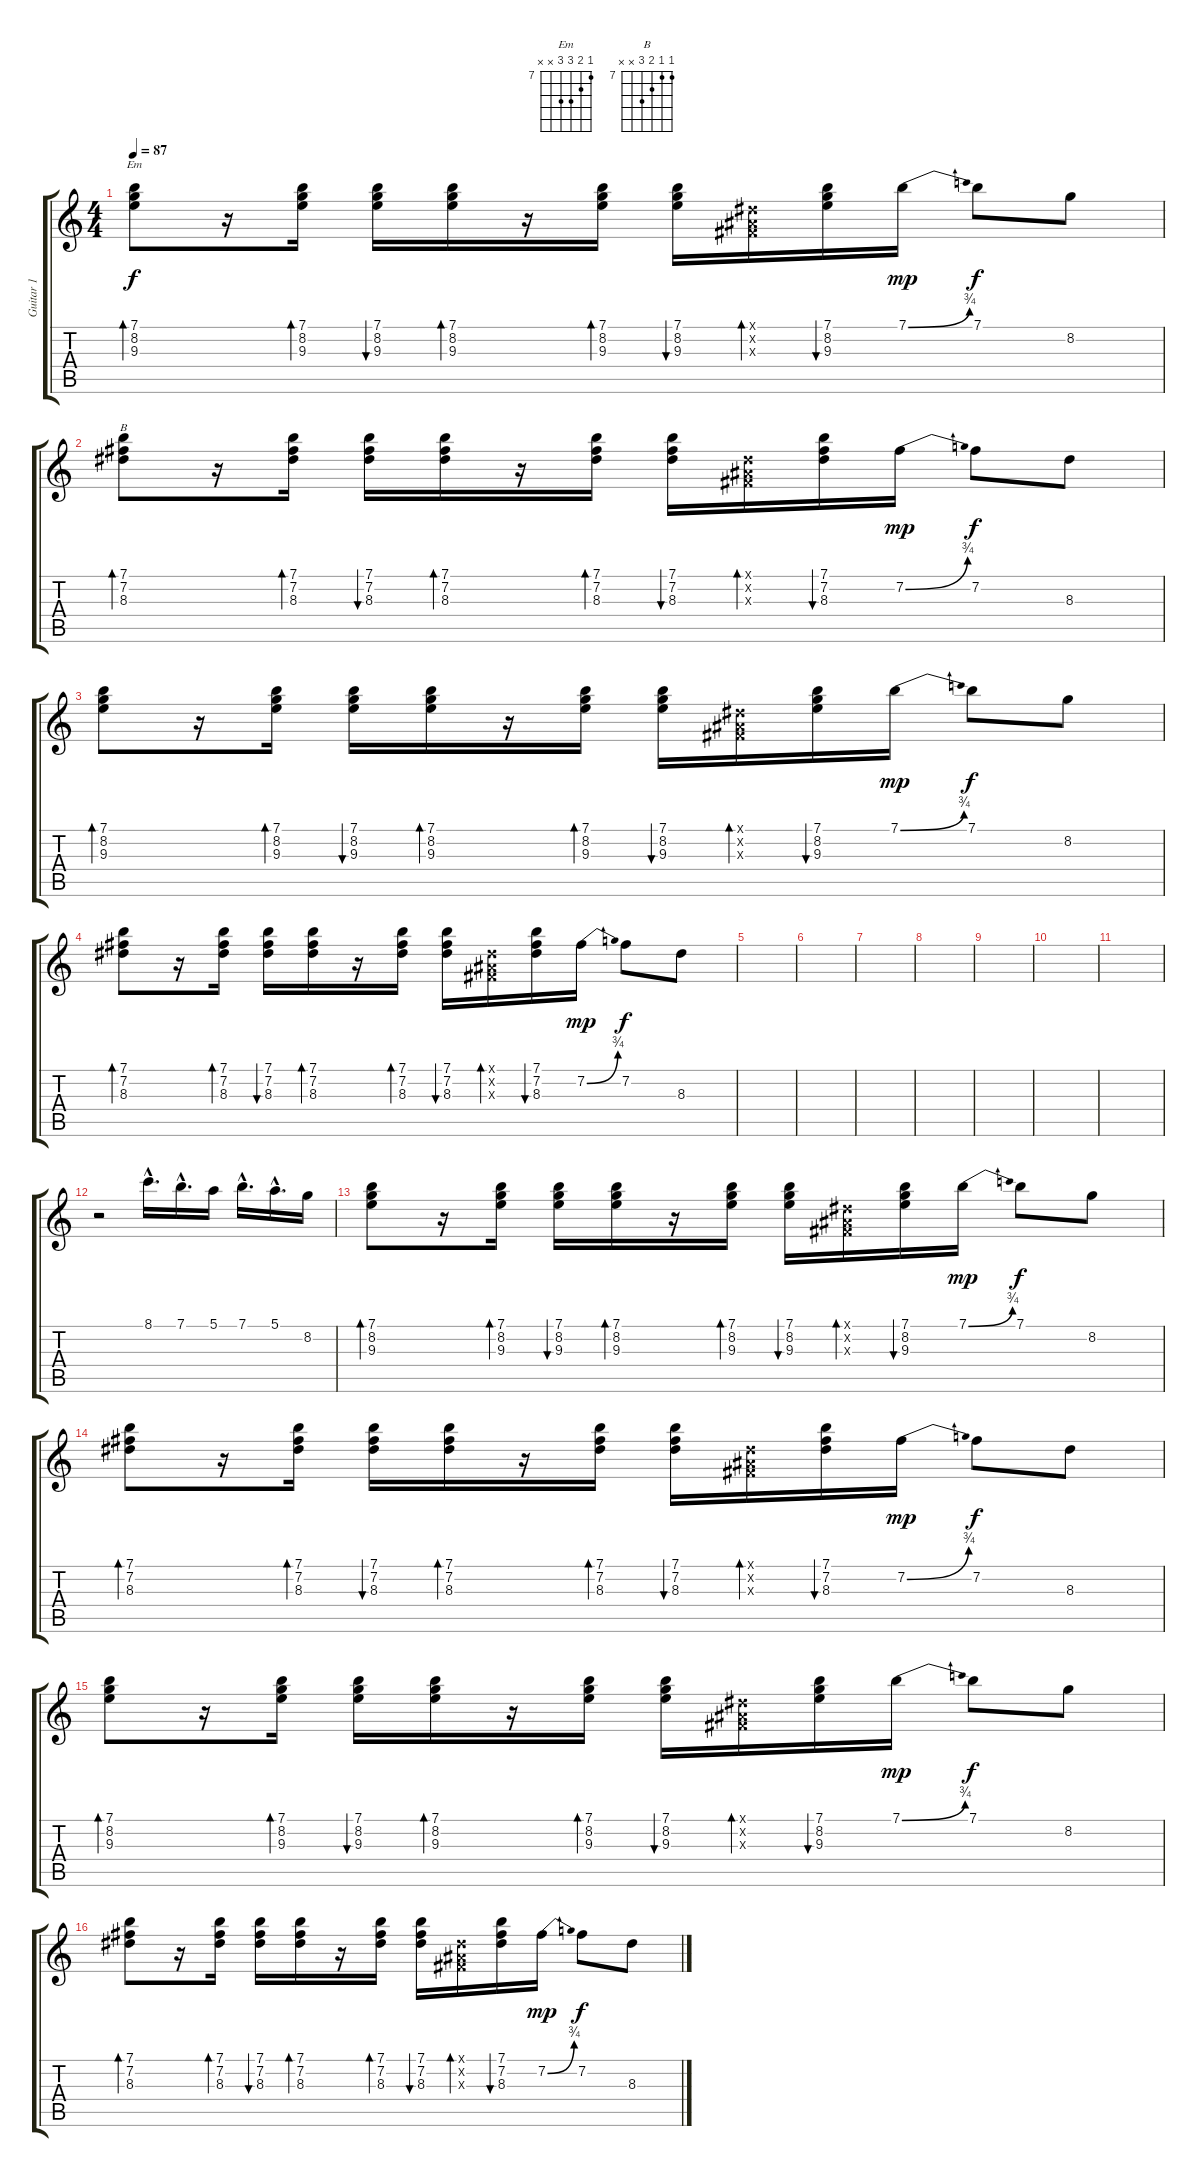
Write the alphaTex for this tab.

\track ("Guitar 1" "Guitar 1") {instrument acousticguitarnylon}
\staff {score tabs}
\tuning (E4 B3 G3 D3 A2 E2) {hide}
\chord ("Em" 7 8 9 9 x x) {firstfret 7}
\chord ("B" 7 7 8 9 x x) {firstfret 7}
\ts (4 4)
\tempo 87
\clef g2
\ks c
(7.1 8.2 9.3).8{bd 30 ch "Em" dy f} r.16 (7.1 8.2 9.3).16{bd 30} (7.1 8.2 9.3).16{bu 30} (7.1 8.2 9.3).16{bd 30} r.16 (7.1 8.2 9.3).16{bd 30} (7.1 8.2 9.3).16{bu 30} (-1.1{x} -1.2{x} -1.3{x}).16{bd 30} (7.1 8.2 9.3).16{bu 30} 7.1{be (bend 0 0 60 3)}.16{dy mp} 7.1.8{dy f} 8.2.8 |
(7.1 7.2 8.3).8{bd 30 ch "B"} r.16 (7.1 7.2 8.3).16{bd 30} (7.1 7.2 8.3).16{bu 30} (7.1 7.2 8.3).16{bd 30} r.16 (7.1 7.2 8.3).16{bd 30} (7.1 7.2 8.3).16{bu 30} (-1.1{x} -1.2{x} -1.3{x}).16{bd 30} (7.1 7.2 8.3).16{bu 30} 7.2{be (bend 0 0 60 3)}.16{dy mp} 7.2.8{dy f} 8.3.8 |
(7.1 8.2 9.3).8{bd 30} r.16 (7.1 8.2 9.3).16{bd 30} (7.1 8.2 9.3).16{bu 30} (7.1 8.2 9.3).16{bd 30} r.16 (7.1 8.2 9.3).16{bd 30} (7.1 8.2 9.3).16{bu 30} (-1.1{x} -1.2{x} -1.3{x}).16{bd 30} (7.1 8.2 9.3).16{bu 30} 7.1{be (bend 0 0 60 3)}.16{dy mp} 7.1.8{dy f} 8.2.8 |
(7.1 7.2 8.3).8{bd 30} r.16 (7.1 7.2 8.3).16{bd 30} (7.1 7.2 8.3).16{bu 30} (7.1 7.2 8.3).16{bd 30} r.16 (7.1 7.2 8.3).16{bd 30} (7.1 7.2 8.3).16{bu 30} (-1.1{x} -1.2{x} -1.3{x}).16{bd 30} (7.1 7.2 8.3).16{bu 30} 7.2{be (bend 0 0 60 3)}.16{dy mp} 7.2.8{dy f} 8.3.8 |
|
|
|
|
|
|
|
r.2 8.1{hac}.16{d} 7.1{hac}.16{d} 5.1.16 7.1{hac}.16{d} 5.1{hac}.16{d} 8.2.16 |
(7.1 8.2 9.3).8{bd 30} r.16 (7.1 8.2 9.3).16{bd 30} (7.1 8.2 9.3).16{bu 30} (7.1 8.2 9.3).16{bd 30} r.16 (7.1 8.2 9.3).16{bd 30} (7.1 8.2 9.3).16{bu 30} (-1.1{x} -1.2{x} -1.3{x}).16{bd 30} (7.1 8.2 9.3).16{bu 30} 7.1{be (bend 0 0 60 3)}.16{dy mp} 7.1.8{dy f} 8.2.8 |
(7.1 7.2 8.3).8{bd 30} r.16 (7.1 7.2 8.3).16{bd 30} (7.1 7.2 8.3).16{bu 30} (7.1 7.2 8.3).16{bd 30} r.16 (7.1 7.2 8.3).16{bd 30} (7.1 7.2 8.3).16{bu 30} (-1.1{x} -1.2{x} -1.3{x}).16{bd 30} (7.1 7.2 8.3).16{bu 30} 7.2{be (bend 0 0 60 3)}.16{dy mp} 7.2.8{dy f} 8.3.8 |
(7.1 8.2 9.3).8{bd 30} r.16 (7.1 8.2 9.3).16{bd 30} (7.1 8.2 9.3).16{bu 30} (7.1 8.2 9.3).16{bd 30} r.16 (7.1 8.2 9.3).16{bd 30} (7.1 8.2 9.3).16{bu 30} (-1.1{x} -1.2{x} -1.3{x}).16{bd 30} (7.1 8.2 9.3).16{bu 30} 7.1{be (bend 0 0 60 3)}.16{dy mp} 7.1.8{dy f} 8.2.8 |
(7.1 7.2 8.3).8{bd 30} r.16 (7.1 7.2 8.3).16{bd 30} (7.1 7.2 8.3).16{bu 30} (7.1 7.2 8.3).16{bd 30} r.16 (7.1 7.2 8.3).16{bd 30} (7.1 7.2 8.3).16{bu 30} (-1.1{x} -1.2{x} -1.3{x}).16{bd 30} (7.1 7.2 8.3).16{bu 30} 7.2{be (bend 0 0 60 3)}.16{dy mp} 7.2.8{dy f} 8.3.8
